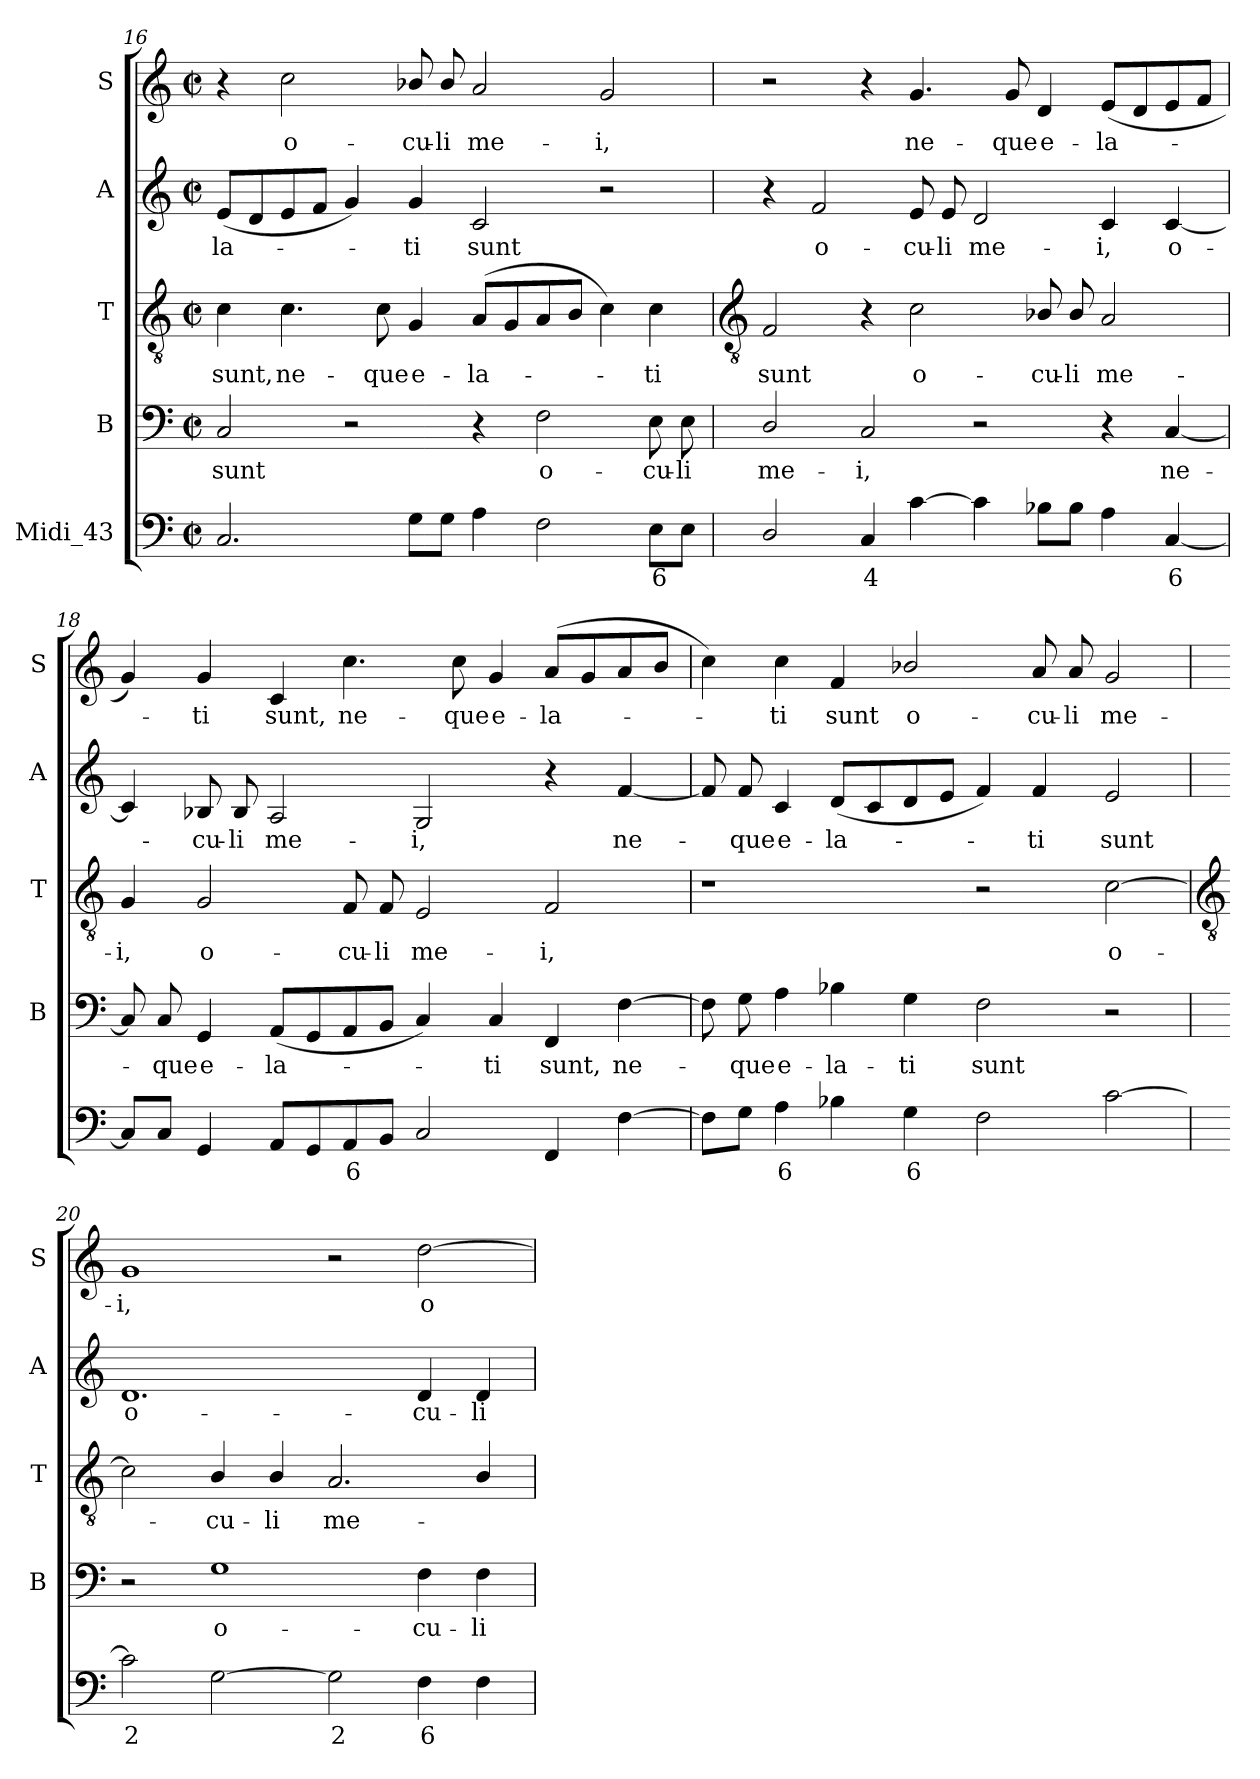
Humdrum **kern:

**kern	**text	**kern	**text	**kern	**text	**kern	**text	**kern	**text
*part5	*part5	*part4	*part4	*part3	*part3	*part2	*part2	*part1	*part1
*staff5	*staff5	*staff4	*staff4	*staff3	*staff3	*staff2	*staff2	*staff1	*staff1
*I"Midi_43	*	*I"B	*	*I"T	*	*I"A	*	*I"S	*
*	*	*I'B	*	*I'T	*	*I'A	*	*I'S	*
*clefF4	*	*clefF4	*	*clefGv2	*	*clefG2	*	*clefG2	*
*k[]	*	*k[]	*	*k[]	*	*k[]	*	*k[]	*
*C:	*	*C:	*	*C:	*	*C:	*	*C:	*
*M4/2	*	*M4/2	*	*M4/2	*	*M4/2	*	*M4/2	*
*met(c|)	*	*met(c|)	*	*met(c|)	*	*met(c|)	*	*met(c|)	*
=16	=16	=16	=16	=16	=16	=16	=16	=16	=16
!	!	!	!LO:LY:b	!	!LO:LY:b	!	!LO:LY:b	!	!
2.C	.	2C	sunt	4c	sunt,	(<8eL	-la-	4r	.
.	.	.	.	.	.	8d	.	.	.
!	!	!	!	!	!LO:LY:b	!	!	!	!LO:LY:b
.	.	.	.	4.c	ne-	8e	.	2cc	o-
.	.	.	.	.	.	8fJ	.	.	.
.	.	2r	.	.	.	4g)	.	.	.
!	!	!	!	!	!LO:LY:b	!	!	!	!
.	.	.	.	8c	-que	.	.	.	.
!	!	!	!	!	!LO:LY:b	!	!LO:LY:b	!	!LO:LY:b
8GL	.	.	.	4G	e-	4g	ti	8b-X/	-cu-
!	!	!	!	!	!	!	!	!	!LO:LY:b
8GJ	.	.	.	.	.	.	.	8b-/	-li
!	!	!	!	!	!LO:LY:b	!	!LO:LY:b	!	!LO:LY:b
4A	.	4r	.	(<8AL	-la-	2c	sunt	2a	me-
.	.	.	.	8G	.	.	.	.	.
!	!	!	!LO:LY:b	!	!	!	!	!	!
2F	.	2F	o-	8A	.	.	.	.	.
.	.	.	.	8BJ	.	.	.	.	.
!	!	!	!	!	!	!	!	!	!LO:LY:b
.	.	.	.	4c)	.	2r	.	2g	-i,
!	!LO:LY:b	!	!LO:LY:b	!	!LO:LY:b	!	!	!	!
8EL	6	8E	-cu-	4c	ti	.	.	.	.
!	!	!	!LO:LY:b	!	!	!	!	!	!
8EJ	.	8E	-li	.	.	.	.	.	.
!!LO:LB:g=z
=17	=17	=17	=17	=17	=17	=17	=17	=17	=17
*	*	*	*	*clefGv2	*	*	*	*	*
!	!	!	!LO:LY:b	!	!LO:LY:b	!	!	!	!
2D/	.	2D/	me-	2F	sunt	4r	.	2r	.
!	!	!	!	!	!	!	!LO:LY:b	!	!
.	.	.	.	.	.	2f	o-	.	.
!	!LO:LY:b	!	!LO:LY:b	!	!	!	!	!	!
4C	4	2C	-i,	4r	.	.	.	4r	.
!	!	!	!	!	!LO:LY:b	!	!LO:LY:b	!	!LO:LY:b
[4c	.	.	.	2c	o-	8e	-cu-	4.g	ne-
!	!	!	!	!	!	!	!LO:LY:b	!	!
.	.	.	.	.	.	8e	-li	.	.
!	!	!	!	!	!	!	!LO:LY:b	!	!
4c]	.	2r	.	.	.	2d	me-	.	.
!	!	!	!	!	!	!	!	!	!LO:LY:b
.	.	.	.	.	.	.	.	8g	-que
!	!	!	!	!	!LO:LY:b	!	!	!	!LO:LY:b
8B-XL	.	.	.	8B-X/	-cu-	.	.	4d	e-
!	!	!	!	!	!LO:LY:b	!	!	!	!
8B-J	.	.	.	8B-/	-li	.	.	.	.
!	!	!	!	!	!LO:LY:b	!	!LO:LY:b	!	!LO:LY:b
4A	.	4r	.	2A	me-	4c	-i,	(<8eL	-la-
.	.	.	.	.	.	.	.	8d	.
!	!LO:LY:b	!	!LO:LY:b	!	!	!	!LO:LY:b	!	!
[4C	6	[4C	ne-	.	.	[4c	o-	8e	.
.	.	.	.	.	.	.	.	8fJ	.
=18	=18	=18	=18	=18	=18	=18	=18	=18	=18
!	!	!	!	!	!LO:LY:b	!	!	!	!
8CL]	.	8C]	.	4G	-i,	4c]	.	4g)	.
!	!	!	!LO:LY:b	!	!	!	!	!	!
8CJ	.	8C	que	.	.	.	.	.	.
!	!	!	!LO:LY:b	!	!LO:LY:b	!	!LO:LY:b	!	!LO:LY:b
4GG	.	4GG	e-	2G	o-	8B-X	cu-	4g	ti
!	!	!	!	!	!	!	!LO:LY:b	!	!
.	.	.	.	.	.	8B-	-li	.	.
!	!	!	!LO:LY:b	!	!	!	!LO:LY:b	!	!LO:LY:b
8AAL	.	(<8AAL	-la-	.	.	2A	me-	4c	sunt,
8GG	.	8GG	.	.	.	.	.	.	.
!	!LO:LY:b	!	!	!	!LO:LY:b	!	!	!	!LO:LY:b
8AA	6	8AA	.	8F	-cu-	.	.	4.cc	ne-
!	!	!	!	!	!LO:LY:b	!	!	!	!
8BBJ	.	8BBJ	.	8F	-li	.	.	.	.
!	!	!	!	!	!LO:LY:b	!	!LO:LY:b	!	!
2C	.	4C)	.	2E	me-	2G	-i,	.	.
!	!	!	!	!	!	!	!	!	!LO:LY:b
.	.	.	.	.	.	.	.	8cc	-que
!	!	!	!LO:LY:b	!	!	!	!	!	!LO:LY:b
.	.	4C	ti	.	.	.	.	4g	e-
!	!	!	!LO:LY:b	!	!LO:LY:b	!	!	!	!LO:LY:b
4FF	.	4FF	sunt,	2F	-i,	4r	.	(<8aL	-la-
.	.	.	.	.	.	.	.	8g	.
!	!	!	!LO:LY:b	!	!	!	!LO:LY:b	!	!
[4F	.	[4F	ne-	.	.	[4f	ne-	8a	.
.	.	.	.	.	.	.	.	8bJ	.
=19	=19	=19	=19	=19	=19	=19	=19	=19	=19
8FL]	.	8F]	.	1r	.	8f]	.	4cc)	.
!	!	!	!LO:LY:b	!	!	!	!LO:LY:b	!	!
8GJ	.	8G	que	.	.	8f	que	.	.
!	!LO:LY:b	!	!LO:LY:b	!	!	!	!LO:LY:b	!	!LO:LY:b
4A	6	4A	e-	.	.	4c	e-	4cc	ti
!	!	!	!LO:LY:b	!	!	!	!LO:LY:b	!	!LO:LY:b
4B-X	.	4B-X	-la-	.	.	(<8dL	-la-	4f	sunt
.	.	.	.	.	.	8c	.	.	.
!	!LO:LY:b	!	!LO:LY:b	!	!	!	!	!	!LO:LY:b
4G	6	4G	-ti	.	.	8d	.	2b-X/	o-
.	.	.	.	.	.	8eJ	.	.	.
!	!	!	!LO:LY:b	!	!	!	!	!	!
2F	.	2F	sunt	2r	.	4f)	.	.	.
!	!	!	!	!	!	!	!LO:LY:b	!	!LO:LY:b
.	.	.	.	.	.	4f	ti	8a	-cu-
!	!	!	!	!	!	!	!	!	!LO:LY:b
.	.	.	.	.	.	.	.	8a	-li
!	!	!	!	!	!LO:LY:b	!	!LO:LY:b	!	!LO:LY:b
[2c	.	2r	.	[2c	o-	2e	sunt	2g	me-
!!LO:LB:g=z
=20	=20	=20	=20	=20	=20	=20	=20	=20	=20
*	*	*	*	*clefGv2	*	*	*	*	*
!	!LO:LY:b	!	!	!	!	!	!LO:LY:b	!	!LO:LY:b
2c]	2	2r	.	2c]	.	1.d	o-	1g	-i,
!	!	!	!LO:LY:b	!	!LO:LY:b	!	!	!	!
[2G	.	1G	o-	4B/	cu-	.	.	.	.
!	!	!	!	!	!LO:LY:b	!	!	!	!
.	.	.	.	4B/	-li	.	.	.	.
!	!LO:LY:b	!	!	!	!LO:LY:b	!	!	!	!
2G]	2	.	.	2.A	me-	.	.	2r	.
!	!LO:LY:b	!	!LO:LY:b	!	!	!	!LO:LY:b	!	!LO:LY:b
4F	6	4F	-cu-	.	.	4d	-cu-	[2dd	o-
!	!	!	!LO:LY:b	!	!	!	!LO:LY:b	!	!
4F	.	4F	-li	4B/	.	4d	-li	.	.
=	=	=	=	=	=	=	=	=	=
*-	*-	*-	*-	*-	*-	*-	*-	*-	*-
